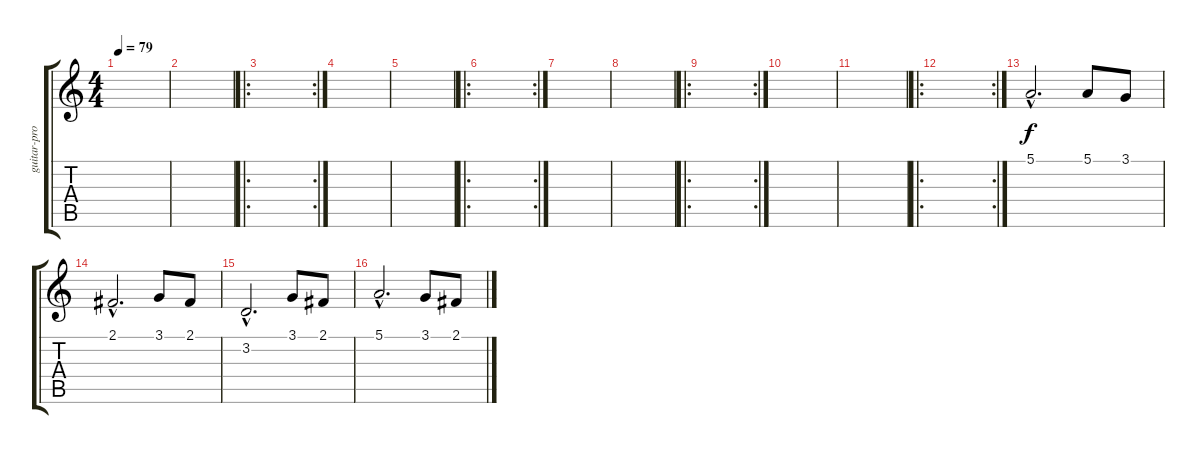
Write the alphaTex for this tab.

\track ("" "guitar-pro") {instrument acousticgrandpiano}
\staff {score tabs}
\tuning (E4 B3 G3 D3 A2 E2) {hide}
\ts (4 4)
\tempo 79
\clef g2
\ks c
|
|
\ro
\rc 2
|
|
|
\ro
\rc 2
|
|
|
\ro
\rc 2
|
|
|
\ro
\rc 2
|
5.1{hac}.2{d} 5.1.8 3.1.8 |
2.1{hac}.2{d} 3.1.8 2.1.8 |
3.2{hac}.2{d} 3.1.8 2.1.8 |
5.1{hac}.2{d} 3.1.8 2.1.8
